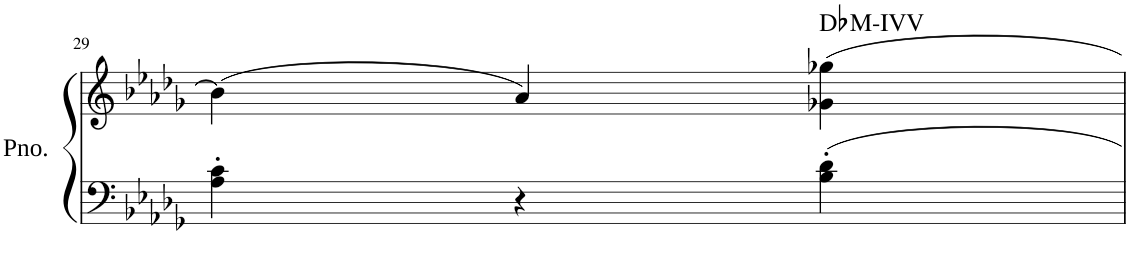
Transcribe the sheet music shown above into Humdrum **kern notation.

**kern	**kern	**harte
*part1	*part1	*part1
*staff2	*staff1	*
*I"Piano	*	*
*I'Pno.	*	*
!!LO:PB:g=z
*clefF4	*clefG2	*
*k[b-e-a-d-g-]	*k[b-e-a-d-g-]	*
*M3/4	*M3/4	*
=29	=29	=29
4A-\' 4c\'	(4b-\]	.
4r	4a-/)	.
!	!	!LO:H:kt=M
4B-\' 4d-\'	4g-X\ 4gg-X\	Db:maj
=	=	=
*-	*-	*-
